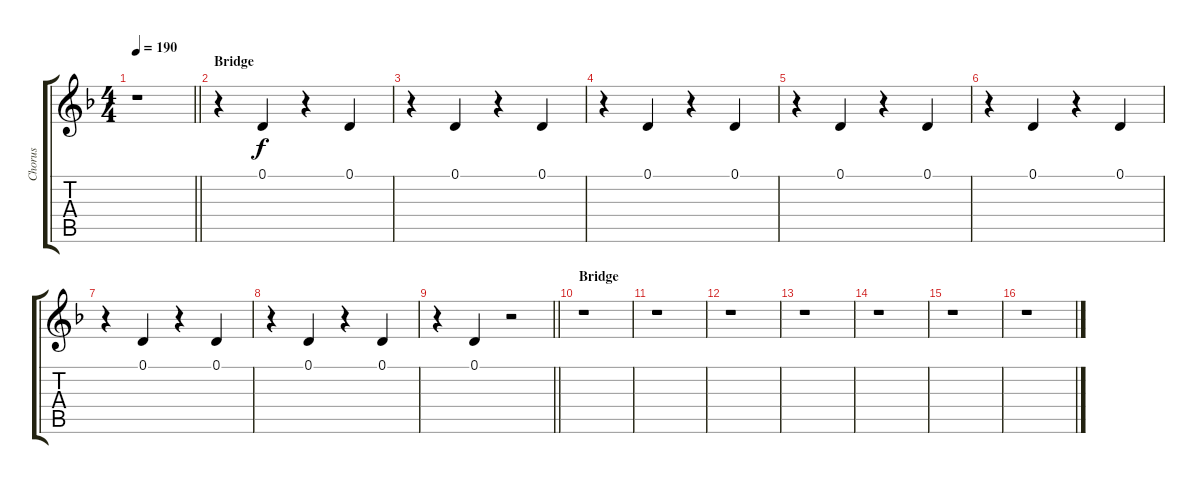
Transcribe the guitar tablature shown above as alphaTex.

\track ("Chorus" "Chorus") {instrument sopranosax}
\staff {score tabs}
\tuning (D4 A3 F3 C3 G2 D2) {hide}
\ts (4 4)
\tempo 190
\clef g2
\barLineRight lightlight
\ks dminor
r.1{dy f} |
\section ("" "Bridge")
r.4 0.1.4 r.4 0.1.4 |
r.4 0.1.4 r.4 0.1.4 |
r.4 0.1.4 r.4 0.1.4 |
r.4 0.1.4 r.4 0.1.4 |
r.4 0.1.4 r.4 0.1.4 |
r.4 0.1.4 r.4 0.1.4 |
r.4 0.1.4 r.4 0.1.4 |
\barLineRight lightlight
r.4 0.1.4 r.2 |
\section ("" "Bridge")
r.1 |
r.1 |
r.1 |
r.1 |
r.1 |
r.1 |
r.1
